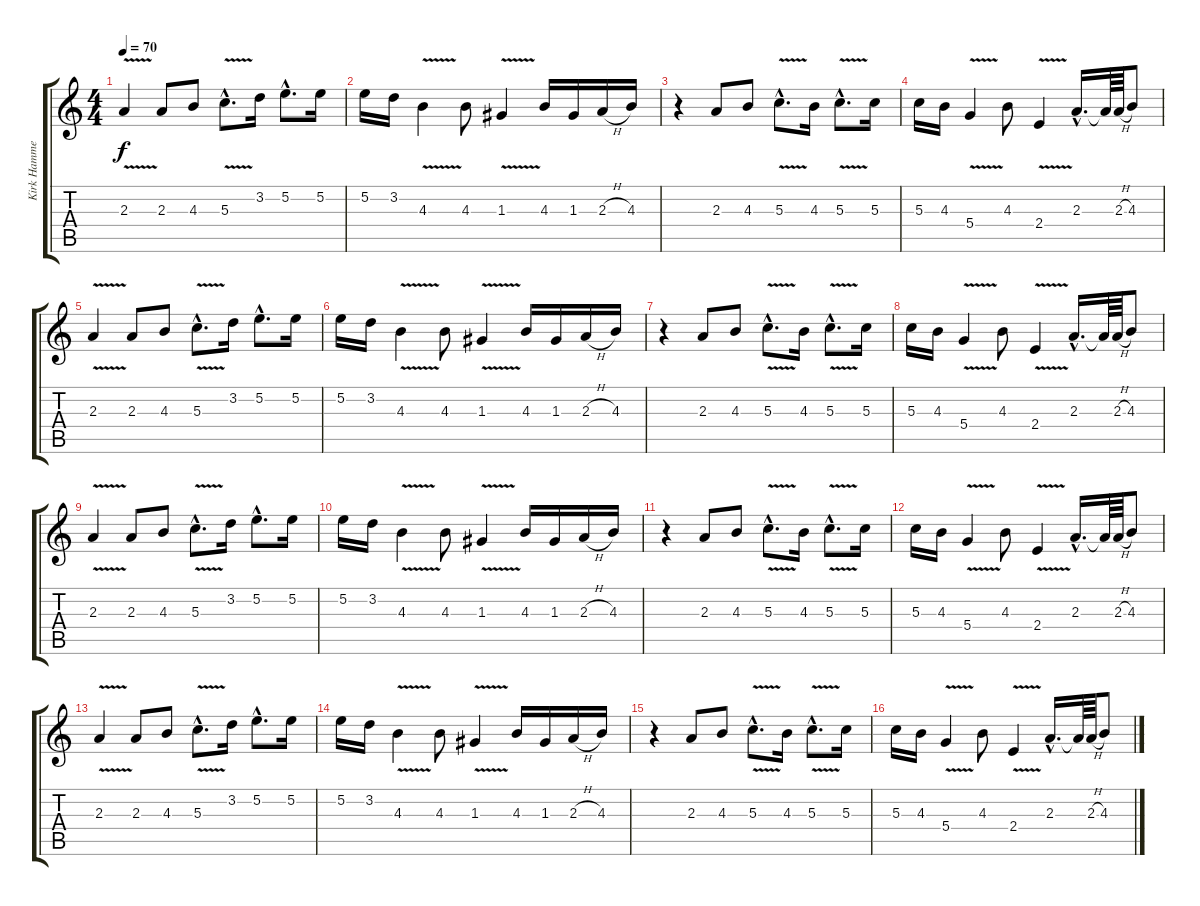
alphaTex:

\track ("Kirk Hammet (Clean Guitar)" "Kirk Hamme") {instrument electricguitarclean}
\staff {score tabs}
\tuning (E4 B3 G3 D3 A2 E2) {hide}
\ts (4 4)
\tempo 70
\clef g2
\ks c
2.3{v}.4{dy f} 2.3.8 4.3.8 5.3{v hac}.8{d} 3.2.16 5.2{hac}.8{d} 5.2.16 |
5.2.16 3.2.16 4.3{v}.4 4.3.8 1.3{v}.4 4.3.16 1.3.16 2.3{h}.16 4.3.16 |
r.4 2.3.8 4.3.8 5.3{v hac}.8{d} 4.3.16 5.3{v hac}.8{d} 5.3.16 |
5.3.16 4.3.16 5.4{v}.4 4.3.8 2.4{v}.4 2.3{hac}.16{d} 2.3{t}.64 2.3{h}.64 4.3.8 |
2.3{v}.4 2.3.8 4.3.8 5.3{v hac}.8{d} 3.2.16 5.2{hac}.8{d} 5.2.16 |
5.2.16 3.2.16 4.3{v}.4 4.3.8 1.3{v}.4 4.3.16 1.3.16 2.3{h}.16 4.3.16 |
r.4 2.3.8 4.3.8 5.3{v hac}.8{d} 4.3.16 5.3{v hac}.8{d} 5.3.16 |
5.3.16 4.3.16 5.4{v}.4 4.3.8 2.4{v}.4 2.3{hac}.16{d} 2.3{t}.64 2.3{h}.64 4.3.8 |
2.3{v}.4 2.3.8 4.3.8 5.3{v hac}.8{d} 3.2.16 5.2{hac}.8{d} 5.2.16 |
5.2.16 3.2.16 4.3{v}.4 4.3.8 1.3{v}.4 4.3.16 1.3.16 2.3{h}.16 4.3.16 |
r.4 2.3.8 4.3.8 5.3{v hac}.8{d} 4.3.16 5.3{v hac}.8{d} 5.3.16 |
5.3.16 4.3.16 5.4{v}.4 4.3.8 2.4{v}.4 2.3{hac}.16{d} 2.3{t}.64 2.3{h}.64 4.3.8 |
2.3{v}.4 2.3.8 4.3.8 5.3{v hac}.8{d} 3.2.16 5.2{hac}.8{d} 5.2.16 |
5.2.16 3.2.16 4.3{v}.4 4.3.8 1.3{v}.4 4.3.16 1.3.16 2.3{h}.16 4.3.16 |
r.4 2.3.8 4.3.8 5.3{v hac}.8{d} 4.3.16 5.3{v hac}.8{d} 5.3.16 |
5.3.16 4.3.16 5.4{v}.4 4.3.8 2.4{v}.4 2.3{hac}.16{d} 2.3{t}.64 2.3{h}.64 4.3.8
